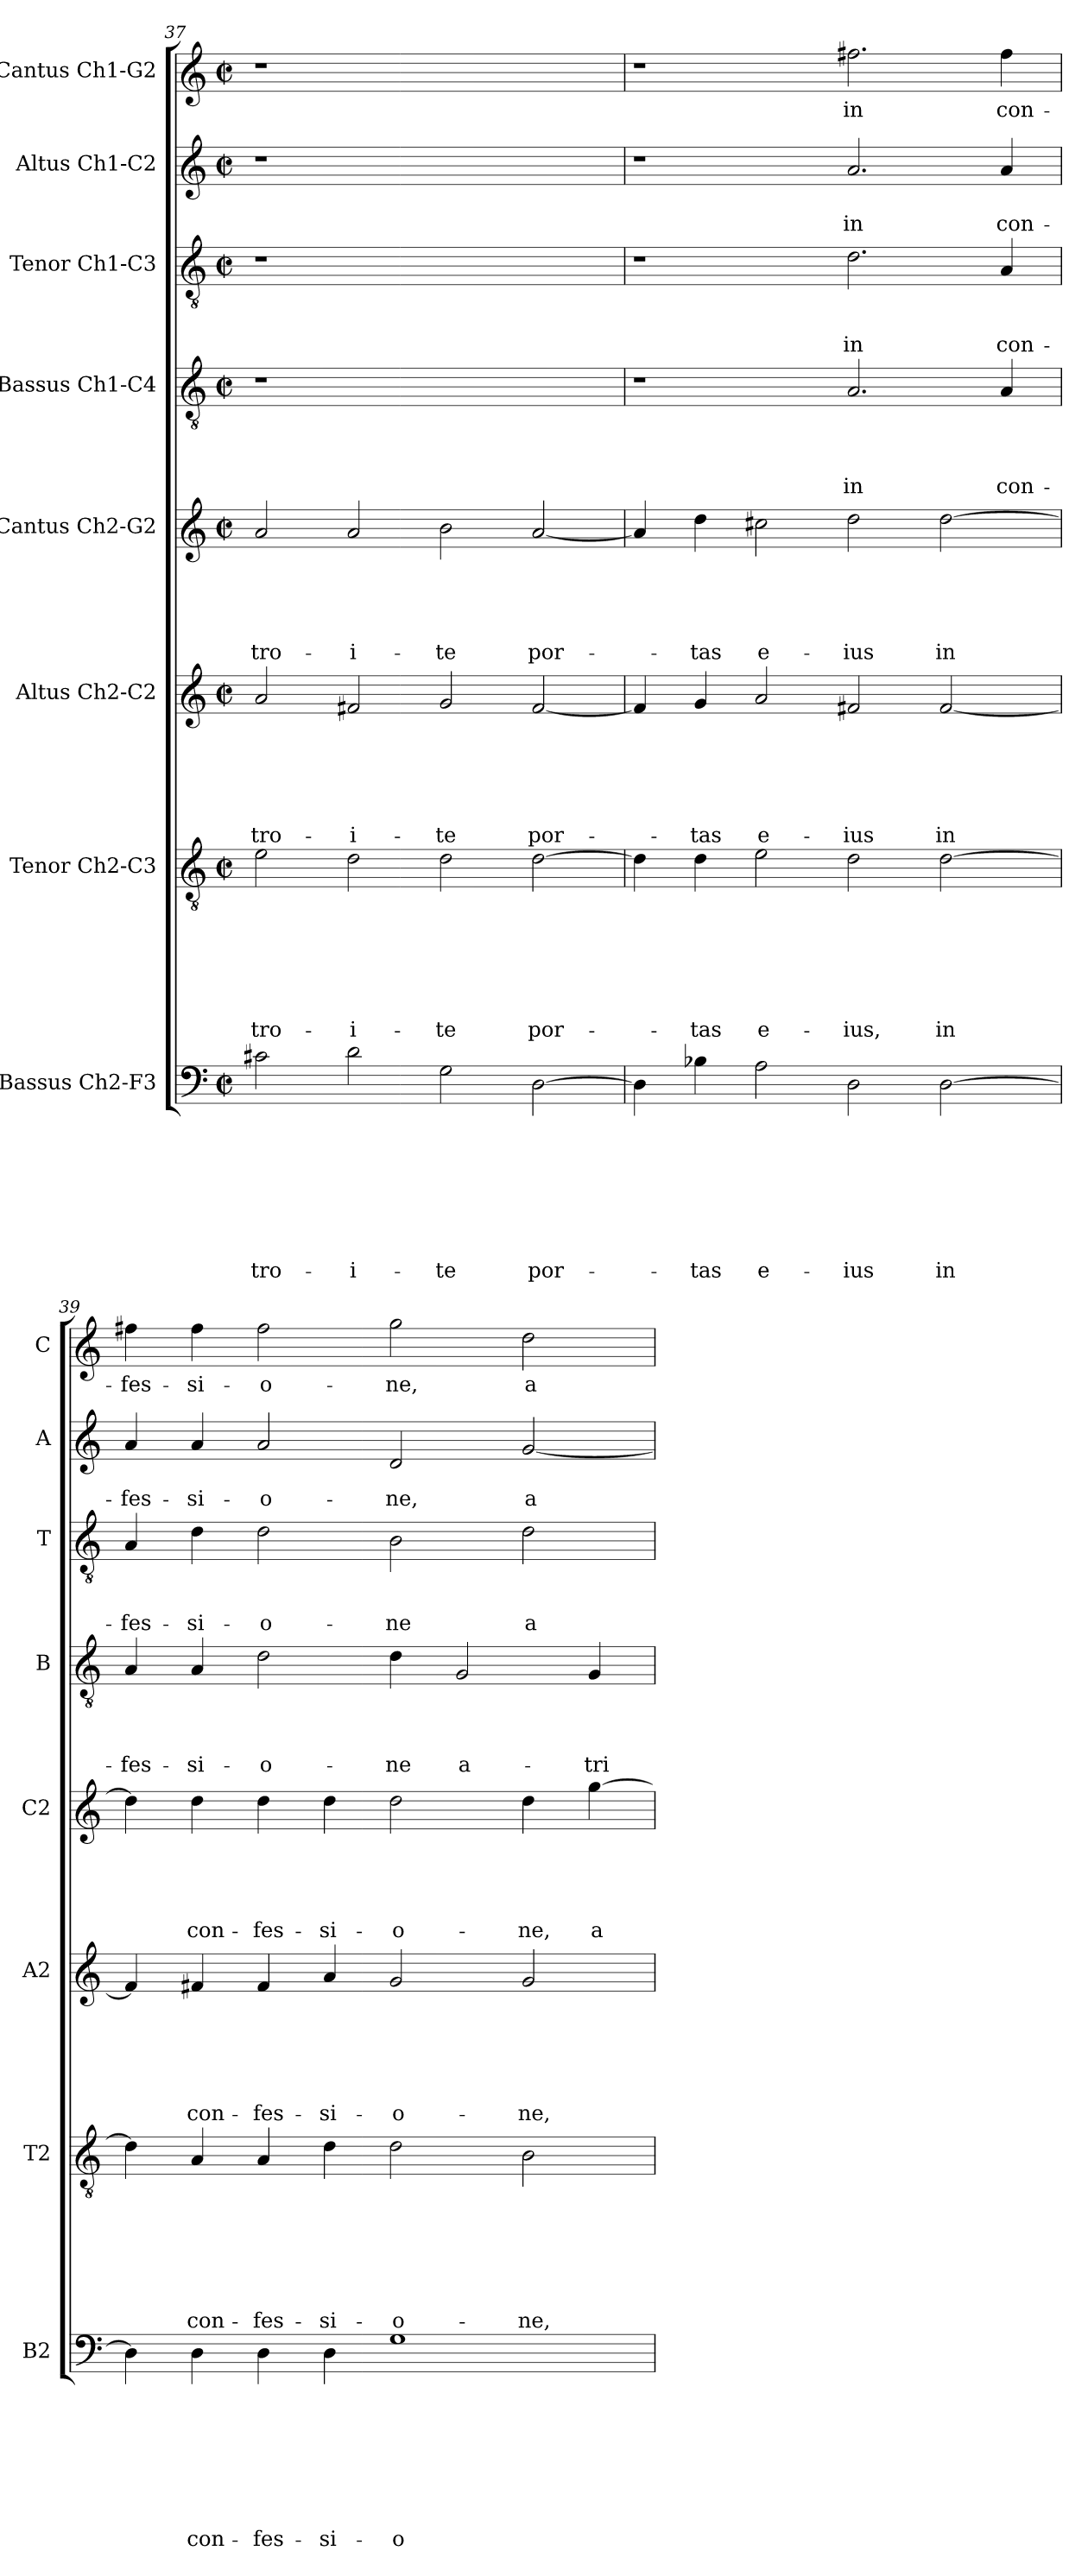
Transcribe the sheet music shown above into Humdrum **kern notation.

**kern	**text	**text	**text	**text	**text	**text	**text	**text	**kern	**text	**text	**text	**text	**text	**text	**text	**kern	**text	**text	**text	**text	**text	**text	**kern	**text	**text	**text	**text	**text	**kern	**text	**text	**text	**text	**kern	**text	**text	**text	**kern	**text	**text	**kern	**text
*part8	*part8	*part8	*part8	*part8	*part8	*part8	*part8	*part8	*part7	*part7	*part7	*part7	*part7	*part7	*part7	*part7	*part6	*part6	*part6	*part6	*part6	*part6	*part6	*part5	*part5	*part5	*part5	*part5	*part5	*part4	*part4	*part4	*part4	*part4	*part3	*part3	*part3	*part3	*part2	*part2	*part2	*part1	*part1
*staff8	*staff8	*staff8	*staff8	*staff8	*staff8	*staff8	*staff8	*staff8	*staff7	*staff7	*staff7	*staff7	*staff7	*staff7	*staff7	*staff7	*staff6	*staff6	*staff6	*staff6	*staff6	*staff6	*staff6	*staff5	*staff5	*staff5	*staff5	*staff5	*staff5	*staff4	*staff4	*staff4	*staff4	*staff4	*staff3	*staff3	*staff3	*staff3	*staff2	*staff2	*staff2	*staff1	*staff1
*I"Bassus Ch2-F3	*	*	*	*	*	*	*	*	*I"Tenor Ch2-C3	*	*	*	*	*	*	*	*I"Altus Ch2-C2	*	*	*	*	*	*	*I"Cantus Ch2-G2	*	*	*	*	*	*I"Bassus Ch1-C4	*	*	*	*	*I"Tenor Ch1-C3	*	*	*	*I"Altus Ch1-C2	*	*	*I"Cantus Ch1-G2	*
*I'B2	*	*	*	*	*	*	*	*	*I'T2	*	*	*	*	*	*	*	*I'A2	*	*	*	*	*	*	*I'C2	*	*	*	*	*	*I'B	*	*	*	*	*I'T	*	*	*	*I'A	*	*	*I'C	*
*clefF4	*	*	*	*	*	*	*	*	*clefGv2	*	*	*	*	*	*	*	*clefG2	*	*	*	*	*	*	*clefG2	*	*	*	*	*	*clefGv2	*	*	*	*	*clefGv2	*	*	*	*clefG2	*	*	*clefG2	*
*k[]	*	*	*	*	*	*	*	*	*k[]	*	*	*	*	*	*	*	*k[]	*	*	*	*	*	*	*k[]	*	*	*	*	*	*k[]	*	*	*	*	*k[]	*	*	*	*k[]	*	*	*k[]	*
*C:	*	*	*	*	*	*	*	*	*C:	*	*	*	*	*	*	*	*C:	*	*	*	*	*	*	*C:	*	*	*	*	*	*C:	*	*	*	*	*C:	*	*	*	*C:	*	*	*C:	*
*M2/2	*	*	*	*	*	*	*	*	*M2/2	*	*	*	*	*	*	*	*M2/2	*	*	*	*	*	*	*M2/2	*	*	*	*	*	*M2/2	*	*	*	*	*M2/2	*	*	*	*M2/2	*	*	*M2/2	*
*met(c|)	*	*	*	*	*	*	*	*	*met(c|)	*	*	*	*	*	*	*	*met(c|)	*	*	*	*	*	*	*met(c|)	*	*	*	*	*	*met(c|)	*	*	*	*	*met(c|)	*	*	*	*met(c|)	*	*	*met(c|)	*
=37	=37	=37	=37	=37	=37	=37	=37	=37	=37	=37	=37	=37	=37	=37	=37	=37	=37	=37	=37	=37	=37	=37	=37	=37	=37	=37	=37	=37	=37	=37	=37	=37	=37	=37	=37	=37	=37	=37	=37	=37	=37	=37	=37
!	!	!	!	!	!	!	!	!LO:LY:b	!	!	!	!	!	!	!	!LO:LY:b	!	!	!	!	!	!	!LO:LY:b	!	!	!	!	!	!LO:LY:b	!	!	!	!	!	!	!	!	!	!	!	!	!	!
2c#X\	.	.	.	.	.	.	.	-tro-	2e\	.	.	.	.	.	.	-tro-	2a/	.	.	.	.	.	-tro-	2a/	.	.	.	.	-tro-	1r	.	.	.	.	1r	.	.	.	1r	.	.	1r	.
!	!	!	!	!	!	!	!	!LO:LY:b	!	!	!	!	!	!	!	!LO:LY:b	!	!	!	!	!	!	!LO:LY:b	!	!	!	!	!	!LO:LY:b	!	!	!	!	!	!	!	!	!	!	!	!	!	!
2d\	.	.	.	.	.	.	.	-i-	2d\	.	.	.	.	.	.	-i-	2f#X/	.	.	.	.	.	-i-	2a/	.	.	.	.	-i-	.	.	.	.	.	.	.	.	.	.	.	.	.	.
!	!	!	!	!	!	!	!	!LO:LY:b	!	!	!	!	!	!	!	!LO:LY:b	!	!	!	!	!	!	!LO:LY:b	!	!	!	!	!	!LO:LY:b	!	!	!	!	!	!	!	!	!	!	!	!	!	!
2G\	.	.	.	.	.	.	.	-te	2d\	.	.	.	.	.	.	-te	2g/	.	.	.	.	.	-te	2b\	.	.	.	.	-te	1ryy	.	.	.	.	1ryy	.	.	.	1ryy	.	.	1ryy	.
!	!	!	!	!	!	!	!	!LO:LY:b	!	!	!	!	!	!	!	!LO:LY:b	!	!	!	!	!	!	!LO:LY:b	!	!	!	!	!	!LO:LY:b	!	!	!	!	!	!	!	!	!	!	!	!	!	!
[2D\	.	.	.	.	.	.	.	por-	[2d\	.	.	.	.	.	.	por-	[2f#/	.	.	.	.	.	por-	[2a/	.	.	.	.	por-	.	.	.	.	.	.	.	.	.	.	.	.	.	.
=38	=38	=38	=38	=38	=38	=38	=38	=38	=38	=38	=38	=38	=38	=38	=38	=38	=38	=38	=38	=38	=38	=38	=38	=38	=38	=38	=38	=38	=38	=38	=38	=38	=38	=38	=38	=38	=38	=38	=38	=38	=38	=38	=38
4D\]	.	.	.	.	.	.	.	.	4d\]	.	.	.	.	.	.	.	4f#/]	.	.	.	.	.	.	4a/]	.	.	.	.	.	1r	.	.	.	.	1r	.	.	.	1r	.	.	1r	.
!	!	!	!	!	!	!	!	!LO:LY:b	!	!	!	!	!	!	!	!LO:LY:b	!	!	!	!	!	!	!LO:LY:b	!	!	!	!	!	!LO:LY:b	!	!	!	!	!	!	!	!	!	!	!	!	!	!
4B-X\	.	.	.	.	.	.	.	-tas	4d\	.	.	.	.	.	.	-tas	4g/	.	.	.	.	.	-tas	4dd\	.	.	.	.	-tas	.	.	.	.	.	.	.	.	.	.	.	.	.	.
!	!	!	!	!	!	!	!	!LO:LY:b	!	!	!	!	!	!	!	!LO:LY:b	!	!	!	!	!	!	!LO:LY:b	!	!	!	!	!	!LO:LY:b	!	!	!	!	!	!	!	!	!	!	!	!	!	!
2A\	.	.	.	.	.	.	.	e-	2e\	.	.	.	.	.	.	e-	2a/	.	.	.	.	.	e-	2cc#X\	.	.	.	.	e-	.	.	.	.	.	.	.	.	.	.	.	.	.	.
!	!	!	!	!	!	!	!	!LO:LY:b	!	!	!	!	!	!	!	!LO:LY:b	!	!	!	!	!	!	!LO:LY:b	!	!	!	!	!	!LO:LY:b	!	!	!	!	!LO:LY:b	!	!	!	!LO:LY:b	!	!	!LO:LY:b	!	!LO:LY:b
2D\	.	.	.	.	.	.	.	-ius	2d\	.	.	.	.	.	.	-ius,	2f#X/	.	.	.	.	.	-ius	2dd\	.	.	.	.	-ius	2.A/	.	.	.	in	2.d\	.	.	in	2.a/	.	in	2.ff#X\	in
!	!	!	!	!	!	!	!	!LO:LY:b	!	!	!	!	!	!	!	!LO:LY:b	!	!	!	!	!	!	!LO:LY:b	!	!	!	!	!	!LO:LY:b	!	!	!	!	!	!	!	!	!	!	!	!	!	!
[2D\	.	.	.	.	.	.	.	in	[2d\	.	.	.	.	.	.	in	[2f#/	.	.	.	.	.	in	[2dd\	.	.	.	.	in	.	.	.	.	.	.	.	.	.	.	.	.	.	.
!	!	!	!	!	!	!	!	!	!	!	!	!	!	!	!	!	!	!	!	!	!	!	!	!	!	!	!	!	!	!	!	!	!	!LO:LY:b	!	!	!	!LO:LY:b	!	!	!LO:LY:b	!	!LO:LY:b
.	.	.	.	.	.	.	.	.	.	.	.	.	.	.	.	.	.	.	.	.	.	.	.	.	.	.	.	.	.	4A/	.	.	.	con-	4A/	.	.	con-	4a/	.	con-	4ff#\	con-
=39	=39	=39	=39	=39	=39	=39	=39	=39	=39	=39	=39	=39	=39	=39	=39	=39	=39	=39	=39	=39	=39	=39	=39	=39	=39	=39	=39	=39	=39	=39	=39	=39	=39	=39	=39	=39	=39	=39	=39	=39	=39	=39	=39
!	!	!	!	!	!	!	!	!	!	!	!	!	!	!	!	!	!	!	!	!	!	!	!	!	!	!	!	!	!	!	!	!	!	!LO:LY:b	!	!	!	!LO:LY:b	!	!	!LO:LY:b	!	!LO:LY:b
4D\]	.	.	.	.	.	.	.	.	4d\]	.	.	.	.	.	.	.	4f#/]	.	.	.	.	.	.	4dd\]	.	.	.	.	.	4A/	.	.	.	-fes-	4A/	.	.	-fes-	4a/	.	-fes-	4ff#X\	-fes-
!	!	!	!	!	!	!	!	!LO:LY:b	!	!	!	!	!	!	!	!LO:LY:b	!	!	!	!	!	!	!LO:LY:b	!	!	!	!	!	!LO:LY:b	!	!	!	!	!LO:LY:b	!	!	!	!LO:LY:b	!	!	!LO:LY:b	!	!LO:LY:b
4D\	.	.	.	.	.	.	.	con-	4A/	.	.	.	.	.	.	con-	4f#X/	.	.	.	.	.	con-	4dd\	.	.	.	.	con-	4A/	.	.	.	-si-	4d\	.	.	-si-	4a/	.	-si-	4ff#\	-si-
!	!	!	!	!	!	!	!	!LO:LY:b	!	!	!	!	!	!	!	!LO:LY:b	!	!	!	!	!	!	!LO:LY:b	!	!	!	!	!	!LO:LY:b	!	!	!	!	!LO:LY:b	!	!	!	!LO:LY:b	!	!	!LO:LY:b	!	!LO:LY:b
4D\	.	.	.	.	.	.	.	-fes-	4A/	.	.	.	.	.	.	-fes-	4f#/	.	.	.	.	.	-fes-	4dd\	.	.	.	.	-fes-	2d\	.	.	.	-o-	2d\	.	.	-o-	2a/	.	-o-	2ff#\	-o-
!	!	!	!	!	!	!	!	!LO:LY:b	!	!	!	!	!	!	!	!LO:LY:b	!	!	!	!	!	!	!LO:LY:b	!	!	!	!	!	!LO:LY:b	!	!	!	!	!	!	!	!	!	!	!	!	!	!
4D\	.	.	.	.	.	.	.	-si-	4d\	.	.	.	.	.	.	-si-	4a/	.	.	.	.	.	-si-	4dd\	.	.	.	.	-si-	.	.	.	.	.	.	.	.	.	.	.	.	.	.
!	!	!	!	!	!	!	!	!LO:LY:b	!	!	!	!	!	!	!	!LO:LY:b	!	!	!	!	!	!	!LO:LY:b	!	!	!	!	!	!LO:LY:b	!	!	!	!	!LO:LY:b	!	!	!	!LO:LY:b	!	!	!LO:LY:b	!	!LO:LY:b
1G	.	.	.	.	.	.	.	-o-	2d\	.	.	.	.	.	.	-o-	2g/	.	.	.	.	.	-o-	2dd\	.	.	.	.	-o-	4d\	.	.	.	-ne	2B\	.	.	-ne	2d/	.	-ne,	2gg\	-ne,
!	!	!	!	!	!	!	!	!	!	!	!	!	!	!	!	!	!	!	!	!	!	!	!	!	!	!	!	!	!	!	!	!	!	!LO:LY:b	!	!	!	!	!	!	!	!	!
.	.	.	.	.	.	.	.	.	.	.	.	.	.	.	.	.	.	.	.	.	.	.	.	.	.	.	.	.	.	2G/	.	.	.	a-	.	.	.	.	.	.	.	.	.
!	!	!	!	!	!	!	!	!	!	!	!	!	!	!	!	!LO:LY:b	!	!	!	!	!	!	!LO:LY:b	!	!	!	!	!	!LO:LY:b	!	!	!	!	!	!	!	!	!LO:LY:b	!	!	!LO:LY:b	!	!LO:LY:b
.	.	.	.	.	.	.	.	.	2B\	.	.	.	.	.	.	-ne,	2g/	.	.	.	.	.	-ne,	4dd\	.	.	.	.	-ne,	.	.	.	.	.	2d\	.	.	a-	[2g/	.	a-	2dd\	a-
!	!	!	!	!	!	!	!	!	!	!	!	!	!	!	!	!	!	!	!	!	!	!	!	!	!	!	!	!	!LO:LY:b	!	!	!	!	!LO:LY:b	!	!	!	!	!	!	!	!	!
.	.	.	.	.	.	.	.	.	.	.	.	.	.	.	.	.	.	.	.	.	.	.	.	[4gg\	.	.	.	.	a-	4G/	.	.	.	-tri-	.	.	.	.	.	.	.	.	.
=	=	=	=	=	=	=	=	=	=	=	=	=	=	=	=	=	=	=	=	=	=	=	=	=	=	=	=	=	=	=	=	=	=	=	=	=	=	=	=	=	=	=	=
*-	*-	*-	*-	*-	*-	*-	*-	*-	*-	*-	*-	*-	*-	*-	*-	*-	*-	*-	*-	*-	*-	*-	*-	*-	*-	*-	*-	*-	*-	*-	*-	*-	*-	*-	*-	*-	*-	*-	*-	*-	*-	*-	*-
